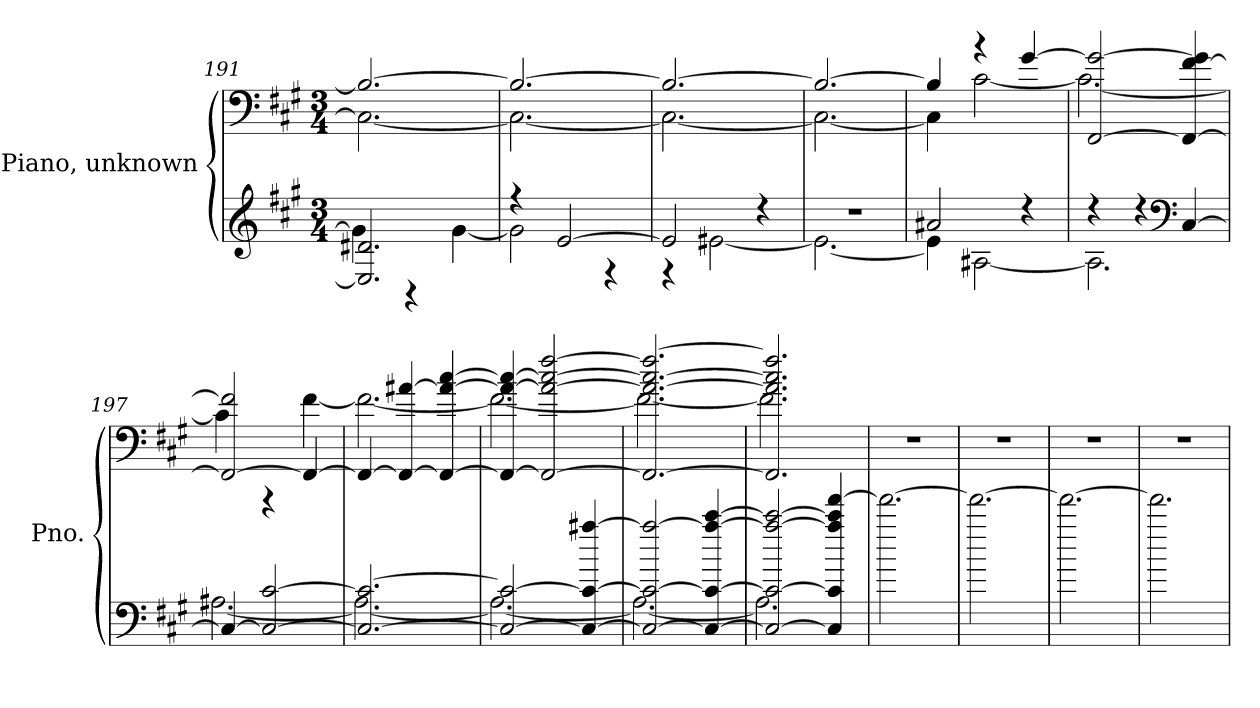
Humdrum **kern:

**kern	**kern
*part1	*part1
*staff2	*staff1
*I"Piano, unknown	*
*I'Pno.	*
*clefG2	*clefF4
*k[f#c#g#]	*k[f#c#g#]
*M3/4	*M3/4
=191	=191
*^	*^
2.E#/] 2.d#X/	4g#\]	2.B/_	2.C#\_
.	4r	.	.
.	[4g#\	.	.
=192	=192	=192	=192
4r	2g#\]	2.B/_	2.C#\_
[2e/	.	.	.
.	4r	.	.
=193	=193	=193	=193
2e/]	4r	2.B/_	2.C#\_
.	[2e#X\	.	.
4r	.	.	.
=194	=194	=194	=194
2.r	2.e#\_	2.B/_	2.C#\_
=195	=195	=195	=195
2a#X/	4e#\]	4B/]	4C#\]
.	[2A#X\	4r	[2c#\
4r	.	[4g#/	.
=196	=196	=196	=196
4r	2.A#\]	[2FF#/ 2g#/_	2.c#\_
4r	.	.	.
*clefF4	*	*	*
[4C#/	.	4FF#/_ [4f#/ 4g#/]	.
=197	=197	=197	=197
4C#/_	[2.A#X\	2FF#/_ 2f#/]	4c#\]
2C#/_ [2c#/	.	.	4r
.	.	4FF#/_	[4f#\
!!LO:LB:g=z	!!
=198	=198	=198	=198
2.C#/_ 2.c#/_	2.A#\_	4FF#/_	2.f#\_
.	.	4FF#/_ [4a#X/	.
.	.	4FF#/_ 4a#/_ [4cc#/	.
=199	=199	=199	=199
2C#/_ 2c#/_	2.A#\_	4FF#/_ 4a#/_ 4cc#/_	2.f#\_
.	.	2FF#/_ 2a#/_ 2cc#/_ [2ff#/	.
4C#/_ 4c#/_ [4aa#X/	.	.	.
=200	=200	=200	=200
2C#/_ 2c#/_ 2aa#/_	2.A#\_	2.FF#/_ 2.a#/_ 2.cc#/_ 2.ff#/_	2.f#\_
4C#/_ 4c#/_ 4aa#/_ [4ccc#/	.	.	.
=201	=201	=201	=201
2C#/_ 2c#/_ 2aa#/_ 2ccc#/_	2.A#\]	2.FF#/] 2.a#/] 2.cc#/] 2.ff#/]	2.f#\]
4C#/] 4c#/] 4aa#/] 4ccc#/] [4fff#/	.	.	.
*v	*v	*	*
*	*v	*v
=202	=202
2.fff#\_	2.r
=203	=203
2.fff#\_	2.r
=204	=204
2.fff#\_	2.r
=205	=205
2.fff#\]	2.r
=	=
*-	*-
